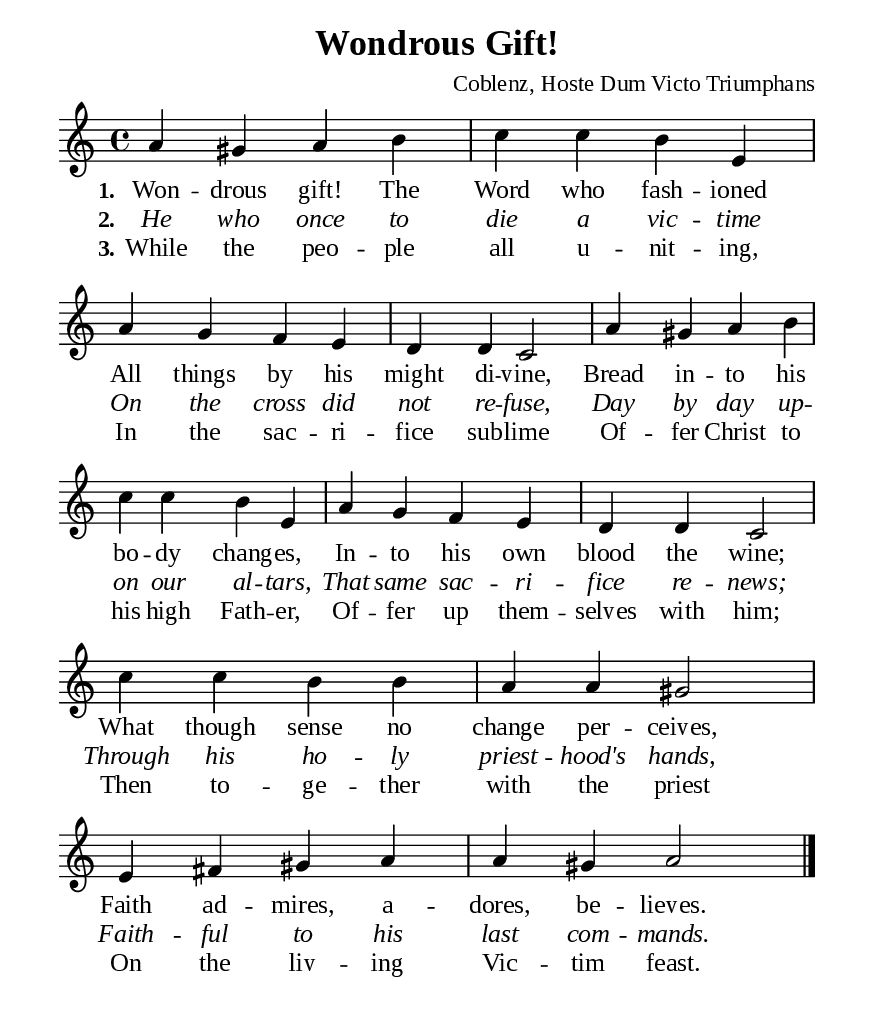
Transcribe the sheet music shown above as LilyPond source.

%%%%%%%%%%%%%%%%%%%%%%%%%%%%%
% CONTENTS OF THIS DOCUMENT
% 1. Common settings
% 2. Verse music
% 3. Verse lyrics
% 4. Layout
%%%%%%%%%%%%%%%%%%%%%%%%%%%%%

%%%%%%%%%%%%%%%%%%%%%%%%%%%%%
% 1. Common settings
%%%%%%%%%%%%%%%%%%%%%%%%%%%%%
\version "2.18.2"

\header {
  title = "Wondrous Gift!"
  composer = "Coblenz, Hoste Dum Victo Triumphans"
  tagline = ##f
}

global= {
  \key a \minor
  \time 4/4
  \override Score.BarNumber.break-visibility = ##(#f #f #f)
  \override Lyrics.LyricSpace.minimum-distance = #3.0
}

\paper {
  #(set-paper-size "a5")
  top-margin = 3.2\mm
  bottom-marign = 10\mm
  left-margin = 10\mm
  right-margin = 10\mm
  indent = #0
  #(define fonts
	 (make-pango-font-tree "Liberation Serif"
	 		       "Liberation Serif"
			       "Liberation Serif"
			       (/ 20 20)))
  system-system-spacing = #'((basic-distance . 3) (padding . 3))
}

printItalic = \with {
  \override LyricText.font-shape = #'italic
}

%%%%%%%%%%%%%%%%%%%%%%%%%%%%%
% 2. Verse music
%%%%%%%%%%%%%%%%%%%%%%%%%%%%%
musicVerseSoprano = \relative c'' {
  %{	01	%} a4 gis a b |
  %{	02	%} c c b e, |
  %{	03	%} a g f e |
  %{	04	%} d d c2 |
  %{	05	%} a'4 gis a b |
  %{	06	%} c c b e, |
  %{	07	%} a g f e |
  %{	08	%} d d c2 |
  %{	09	%} c'4 c b b |
  %{	10	%} a a gis2 |
  %{	11	%} e4 fis gis a |
  %{	12	%} a gis a2 \bar "|."
}

%%%%%%%%%%%%%%%%%%%%%%%%%%%%%
% 3. Verse lyrics
%%%%%%%%%%%%%%%%%%%%%%%%%%%%%
verseOne = \lyricmode {
  \set stanza = #"1."
  Won -- drous gift! The Word who fash -- ioned
  All things by his might di -- vine,
  Bread in -- to his bo -- dy chang -- es,
  In -- to his own blood the wine;
  What though sense no change per -- ceives,
  Faith ad -- mires, a -- dores, be -- lieves.
}

verseTwo = \lyricmode {
  \set stanza = #"2."
  He who once to die a vic -- time
  On the cross did not re -- fuse,
  Day by day up -- on our al -- tars,
  That same sac -- ri -- fice re -- news;
  Through his ho -- ly priest -- hood's hands,
  Faith -- ful to his last com -- mands.
}

verseThree = \lyricmode {
  \set stanza = #"3."
  While the peo -- ple all u -- nit -- ing,
  In the sac -- ri -- fice sub -- lime
  Of -- fer Christ to his high Fath -- er,
  Of -- fer up them -- selves with him;
  Then to -- ge -- ther with the priest
  On the liv -- ing Vic -- tim feast.
}

%%%%%%%%%%%%%%%%%%%%%%%%%%%%%
% 4. Layout
%%%%%%%%%%%%%%%%%%%%%%%%%%%%%
\score {
    \new ChoirStaff <<
      \new Staff <<
        \clef "treble"
        \new Voice = "sopranos" { \global   \musicVerseSoprano }
      >>
      \new Lyrics \lyricsto sopranos \verseOne
      \new Lyrics \printItalic \lyricsto sopranos \verseTwo
      \new Lyrics \lyricsto sopranos \verseThree
    >>
}
